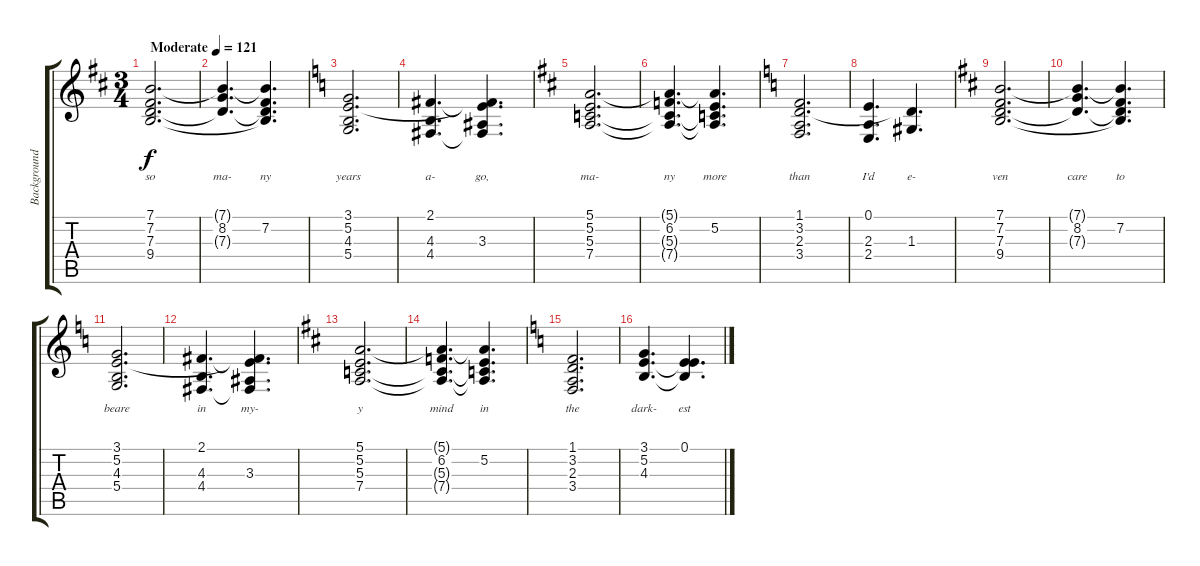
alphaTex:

\track ("Background Choir Effect" "Background") {instrument choiraahs}
\staff {score tabs}
\tuning (E4 B3 G3 D3 A2 E2) {hide}
\ts (3 4)
\tempo (121 "Moderate")
\clef g2
\ks d
(7.1 7.2 7.3 9.4).2{d lyrics (0 "so") lyrics (1 "") lyrics (2 "") lyrics (3 "") lyrics (4 "") dy f instrument choiraahs} |
(7.1{t} 8.2 7.3{t}).4{d lyrics (0 "ma-") lyrics (1 "") lyrics (2 "") lyrics (3 "") lyrics (4 "")} (7.1{t} 7.2 7.3{t} 9.4{t}).4{d lyrics (0 "ny") lyrics (1 "") lyrics (2 "") lyrics (3 "") lyrics (4 "")} |
\ks c
(3.1 5.2 4.3 5.4).2{d lyrics (0 "years") lyrics (1 "") lyrics (2 "") lyrics (3 "") lyrics (4 "")} |
(2.1 4.3 4.4).4{d lyrics (0 "a-") lyrics (1 "") lyrics (2 "") lyrics (3 "") lyrics (4 "")} (2.1{t} 5.2{t} 3.3 4.4{t}).4{d lyrics (0 "go,") lyrics (1 "") lyrics (2 "") lyrics (3 "") lyrics (4 "")} |
\ks d
(5.1 5.2 5.3 7.4).2{d lyrics (0 "ma-") lyrics (1 "") lyrics (2 "") lyrics (3 "") lyrics (4 "")} |
(5.1{t} 6.2 5.3{t} 7.4{t}).4{d lyrics (0 "ny") lyrics (1 "") lyrics (2 "") lyrics (3 "") lyrics (4 "")} (5.1{t} 5.2 5.3{t} 7.4{t}).4{d lyrics (0 "more") lyrics (1 "") lyrics (2 "") lyrics (3 "") lyrics (4 "")} |
\ks c
(1.1 3.2 2.3 3.4).2{d lyrics (0 "than") lyrics (1 "") lyrics (2 "") lyrics (3 "") lyrics (4 "")} |
(0.1 2.3 2.4).4{d lyrics (0 "I'd") lyrics (1 "") lyrics (2 "") lyrics (3 "") lyrics (4 "")} (3.2{t} 1.3).4{d lyrics (0 "e-") lyrics (1 "") lyrics (2 "") lyrics (3 "") lyrics (4 "")} |
\ks d
(7.1 7.2 7.3 9.4).2{d lyrics (0 "ven") lyrics (1 "") lyrics (2 "") lyrics (3 "") lyrics (4 "")} |
(7.1{t} 8.2 7.3{t}).4{d lyrics (0 "care") lyrics (1 "") lyrics (2 "") lyrics (3 "") lyrics (4 "")} (7.1{t} 7.2 7.3{t} 9.4{t}).4{d lyrics (0 "to") lyrics (1 "") lyrics (2 "") lyrics (3 "") lyrics (4 "")} |
\ks c
(3.1 5.2 4.3 5.4).2{d lyrics (0 "beare") lyrics (1 "") lyrics (2 "") lyrics (3 "") lyrics (4 "")} |
(2.1 4.3 4.4).4{d lyrics (0 "in") lyrics (1 "") lyrics (2 "") lyrics (3 "") lyrics (4 "")} (2.1{t} 5.2{t} 3.3 4.4{t}).4{d lyrics (0 "my-") lyrics (1 "") lyrics (2 "") lyrics (3 "") lyrics (4 "")} |
\ks d
(5.1 5.2 5.3 7.4).2{d lyrics (0 "y") lyrics (1 "") lyrics (2 "") lyrics (3 "") lyrics (4 "")} |
(5.1{t} 6.2 5.3{t} 7.4{t}).4{d lyrics (0 "mind") lyrics (1 "") lyrics (2 "") lyrics (3 "") lyrics (4 "")} (5.1{t} 5.2 5.3{t} 7.4{t}).4{d lyrics (0 "in") lyrics (1 "") lyrics (2 "") lyrics (3 "") lyrics (4 "")} |
\ks c
(1.1 3.2 2.3 3.4).2{d lyrics (0 "the") lyrics (1 "") lyrics (2 "") lyrics (3 "") lyrics (4 "")} |
(3.1 5.2 4.3).4{d lyrics (0 "dark-") lyrics (1 "") lyrics (2 "") lyrics (3 "") lyrics (4 "")} (0.1 5.2{t} 4.3{t}).4{d lyrics (0 "est") lyrics (1 "") lyrics (2 "") lyrics (3 "") lyrics (4 "")}
